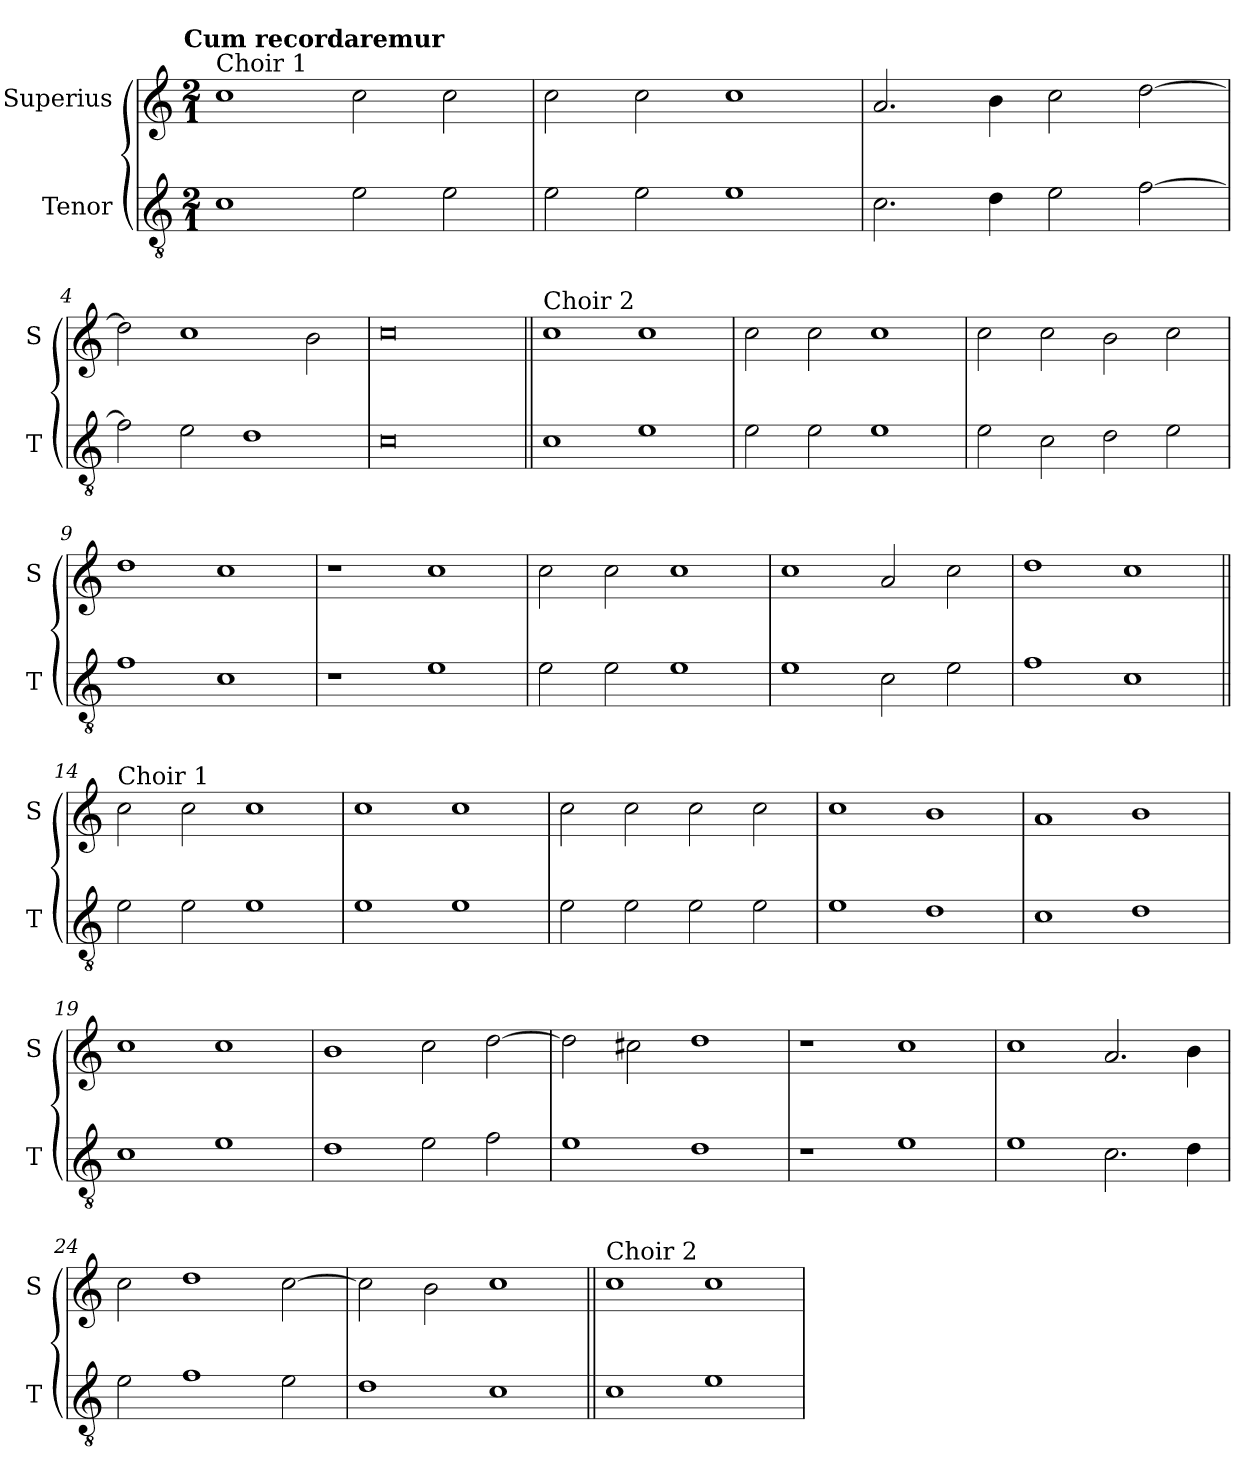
**kern	**kern
*part2	*part1
*staff2	*staff1
*I"Tenor	*I"Superius
*I'T	*I'S
*clefGv2	*clefG2
*k[]	*k[]
!!LO:TX:omd:t=Cum recordaremur
*M2/1	*M2/1
=1	=1
!	!LO:TX:a:t=Choir 1
1c	1cc
2e\	2cc\
2e\	2cc\
=2	=2
2e\	2cc\
2e\	2cc\
1e	1cc
=3	=3
2.c\	2.a/
4d\	4b\
2e\	2cc\
[2f\	[2dd\
=4	=4
2f\]	2dd\]
2e\	1cc
1d	.
.	2b\
=5	=5
0c	0cc
=6||	=6||
!	!LO:TX:a:t=Choir 2
1c	1cc
1e	1cc
=7	=7
2e\	2cc\
2e\	2cc\
1e	1cc
=8	=8
2e\	2cc\
2c\	2cc\
2d\	2b\
2e\	2cc\
=9	=9
1f	1dd
1c	1cc
=10	=10
1r	1r
1e	1cc
=11	=11
2e\	2cc\
2e\	2cc\
1e	1cc
=12	=12
1e	1cc
2c\	2a/
2e\	2cc\
=13	=13
1f	1dd
1c	1cc
=14||	=14||
!	!LO:TX:a:t=Choir 1
2e\	2cc\
2e\	2cc\
1e	1cc
=15	=15
1e	1cc
1e	1cc
=16	=16
2e\	2cc\
2e\	2cc\
2e\	2cc\
2e\	2cc\
=17	=17
1e	1cc
1d	1b
=18	=18
1c	1a
1d	1b
=19	=19
1c	1cc
1e	1cc
=20	=20
1d	1b
2e\	2cc\
2f\	[2dd\
=21	=21
1e	2dd\]
.	2cc#X\
1d	1dd
=22	=22
1r	1r
1e	1cc
=23	=23
1e	1cc
2.c\	2.a/
4d\	4b\
=24	=24
2e\	2cc\
1f	1dd
2e\	[2cc\
=25	=25
1d	2cc\]
.	2b\
1c	1cc
=26||	=26||
!	!LO:TX:a:t=Choir 2
1c	1cc
1e	1cc
=	=
*-	*-
